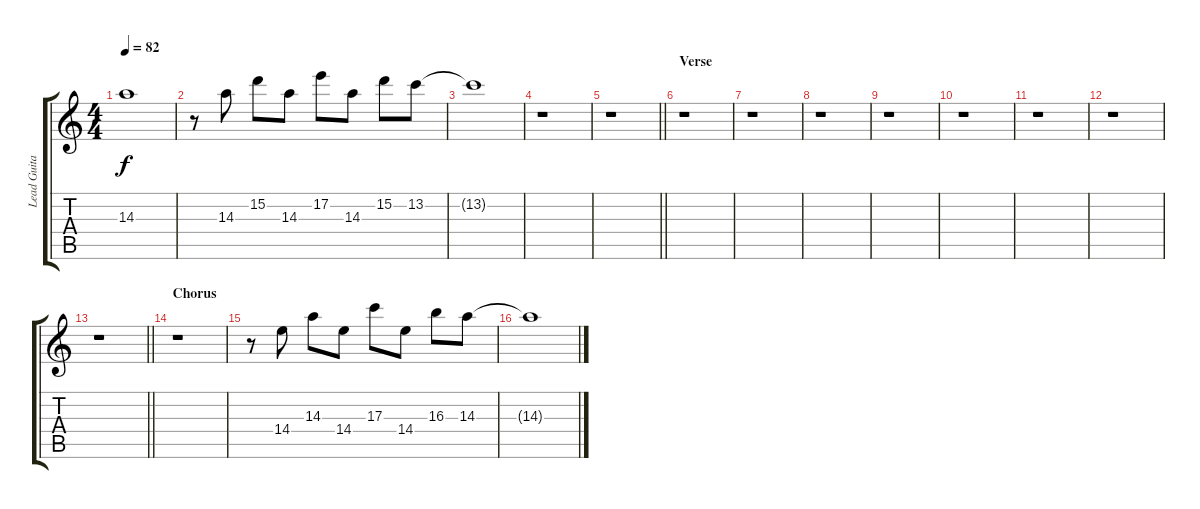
\track ("Lead Guitar" "Lead Guita") {instrument distortionguitar}
\staff {score tabs}
\tuning (E4 B3 G3 D3 A2 E2) {hide}
\ts (4 4)
\tempo 82
\clef g2
\ks c
14.3{t}.1{dy f} |
r.8 14.3.8 15.2.8 14.3.8 17.2.8 14.3.8 15.2.8 13.2.8 |
13.2{t}.1 |
r.1 |
\barLineRight lightlight
r.1 |
\section ("" "Verse")
r.1 |
r.1 |
r.1 |
r.1 |
r.1 |
r.1 |
r.1 |
\barLineRight lightlight
r.1 |
\section ("" "Chorus")
r.1 |
r.8 14.4.8 14.3.8 14.4.8 17.3.8 14.4.8 16.3.8 14.3.8 |
14.3{t}.1
